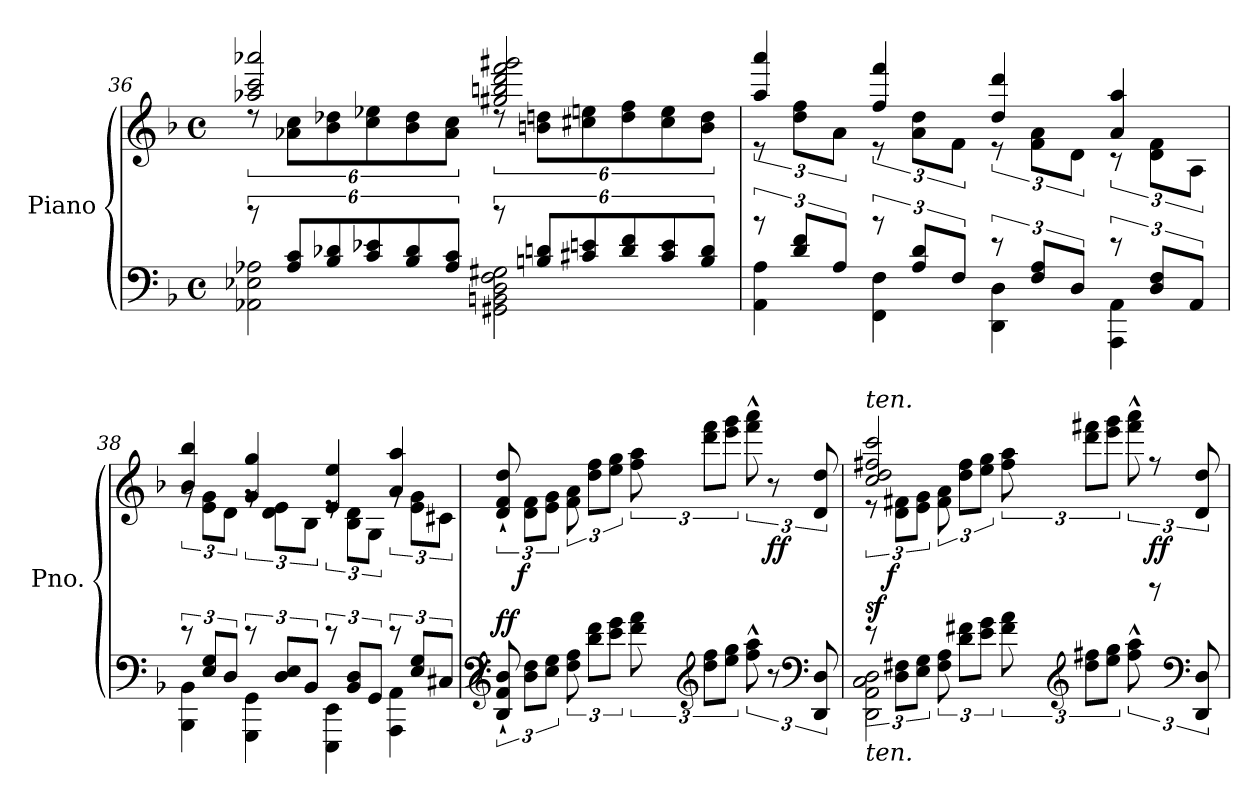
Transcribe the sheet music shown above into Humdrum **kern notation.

**kern	**kern	**dynam
*part1	*part1	*part1
*staff2	*staff1	*staff1/2
*I"Piano	*	*
*I'Pno.	*	*
*clefF4	*clefG2	*
*k[b-]	*k[b-]	*
*M4/4	*M4/4	*
*met(c)	*met(c)	*
=36	=36	=36
*^	*^	*
2AA-X\ 2E-X\ 2A-X\	12rdd	2aa-X/ 2ccc/ 2aaa-X/	12rdd	.
.	12A-/ 12c/L	.	12a-X\ 12cc\L	.
.	12B-/ 12d-X/	.	12b-\ 12dd-X\	.
*	*Xbrackettup	*	*Xbrackettup	*
.	12c/ 12e-X/	.	12cc\ 12ee-X\	.
.	12B-/ 12d-/	.	12b-\ 12dd-\	.
.	12A-/ 12c/J	.	12a-\ 12cc\J	.
*	*brackettup	*	*brackettup	*
2GG#X\ 2BBn\ 2D\ 2F\ 2G#X\	12rdd	2gg#X/ 2bbn/ 2ddd/ 2fff/ 2ggg#X/	12rdd	.
.	12Bn/ 12dn/L	.	12bn\ 12ddn\L	.
.	12c#X/ 12en/	.	12cc#X\ 12een\	.
*	*Xbrackettup	*	*Xbrackettup	*
.	12d/ 12f/	.	12dd\ 12ff\	.
.	12c#/ 12e/	.	12cc#\ 12ee\	.
.	12B/ 12d/J	.	12b\ 12dd\J	.
=37	=37	=37	=37	=37
*	*brackettup	*	*brackettup	*
4AA\ 4A\	12rb	4aa/ 4aaa/	12r	.
.	12d/ 12f/L	.	12dd\ 12ff\L	.
.	12A/J	.	12a\J	.
4FF\ 4F\	12rb	4ff/ 4fff/	12r	.
.	12A/ 12d/L	.	12a\ 12dd\L	.
.	12F/J	.	12f\J	.
4DD\ 4D\	12re	4dd/ 4ddd/	12r	.
.	12F/ 12A/L	.	12f\ 12a\L	.
.	12D/J	.	12d\J	.
4AAA\ 4AA\	12re	4a/ 4aa/	12r	.
.	12D/ 12F/L	.	12d\ 12f\L	.
.	12AA/J	.	12A\J	.
!!LO:LB:g=z	!!
=38	=38	=38	=38	=38
4BBB-\ 4BB-\	12re	4b-/ 4bb-/	12rg	.
.	12E/ 12G/L	.	12e\ 12g\L	.
.	12D/J	.	12d\J	.
4GGG\ 4GG\	12re	4g/ 4gg/	12rg	.
.	12D/ 12E/L	.	12d\ 12e\L	.
.	12BB-/J	.	12B-\J	.
4EEE\ 4EE\	12re	4e/ 4ee/	12re	.
.	12BB-/ 12D/L	.	12B-\ 12d\L	.
.	12GG/J	.	12G\J	.
4AAA\ 4AA\	12re	4a/ 4aa/	12rg	.
.	12E/ 12G/L	.	12e\ 12g\L	.
.	12C#X/J	.	12c#X\J	.
*v	*v	*	*	*
*	*v	*v	*
=39	=39	=39
*	*MM80	*
*^	*^	*
!	!	!	!	!LO:DY:a=2
*v	*v	*	*	*
*	*v	*v	*
12DD/` 12AA/` 12D/`	12d/` 12f/` 12dd/`	ff
*	*MM130	*
!	!	!LO:DY:b
12D\ 12F\L	12d\ 12f\L	f
12E\ 12G\J	12e\ 12g\J	.
12F\ 12A\	12f\ 12a\	.
12d\ 12f\L	12dd\ 12ff\L	.
12e\ 12g\J	12ee\ 12gg\J	.
12f\ 12a\	12ff\ 12aa\	.
*clefG2	*	*
12dd\ 12ff\L	12ddd\ 12fff\L	.
12ee\ 12gg\J	12eee\ 12ggg\J	.
12ff\^^ 12aa\^^	12fff\^^ 12aaa\^^	.
!	!	!LO:DY:b
12r	12r	ff
*clefF4	*	*
*	*MM100	*
12DD/ 12D/	12d/ 12dd/	.
=40	=40	=40
*	*MM80	*
*^	*^	*
!	!	!LO:TX:a:i:t=ten.	!	!
!LO:TX:b:i:t=ten.	!	!	!	!
!	!	!	!	!LO:DY:a=2
2DD\ 2AA\ 2C\ 2D\	12re	2cc/ 2dd/ 2ff#X/ 2ccc/	12r	sf
*	*	*MM130	*	*
!	!	!	!	!LO:DY:b
.	12D\ 12F#X\L	.	12d\ 12f#X\L	f
.	12E\ 12G\J	.	12e\ 12g\J	.
.	12F#\ 12A\	.	12f#\ 12a\	.
.	12d\ 12f#X\L	.	12dd\ 12ff#\L	.
.	12e\ 12g\J	.	12ee\ 12gg\J	.
2ryy	12f#\ 12a\	2ryy	12ff#\ 12aa\	.
*clefG2	*	*	*	*
.	12dd\ 12ff#X\L	.	12ddd\ 12fff#X\L	.
.	12ee\ 12gg\J	.	12eee\ 12ggg\J	.
.	12ff#\^^ 12aa\^^	.	12fff#\^^ 12aaa\^^	.
!	!	!	!	!LO:DY:b
.	12rdddd	.	12rff	ff
*clefF4	*	*	*	*
*	*	*MM100	*	*
.	12DD/ 12D/	.	12d/ 12dd/	.
*v	*v	*	*	*
*	*v	*v	*
=	=	=
*-	*-	*-
